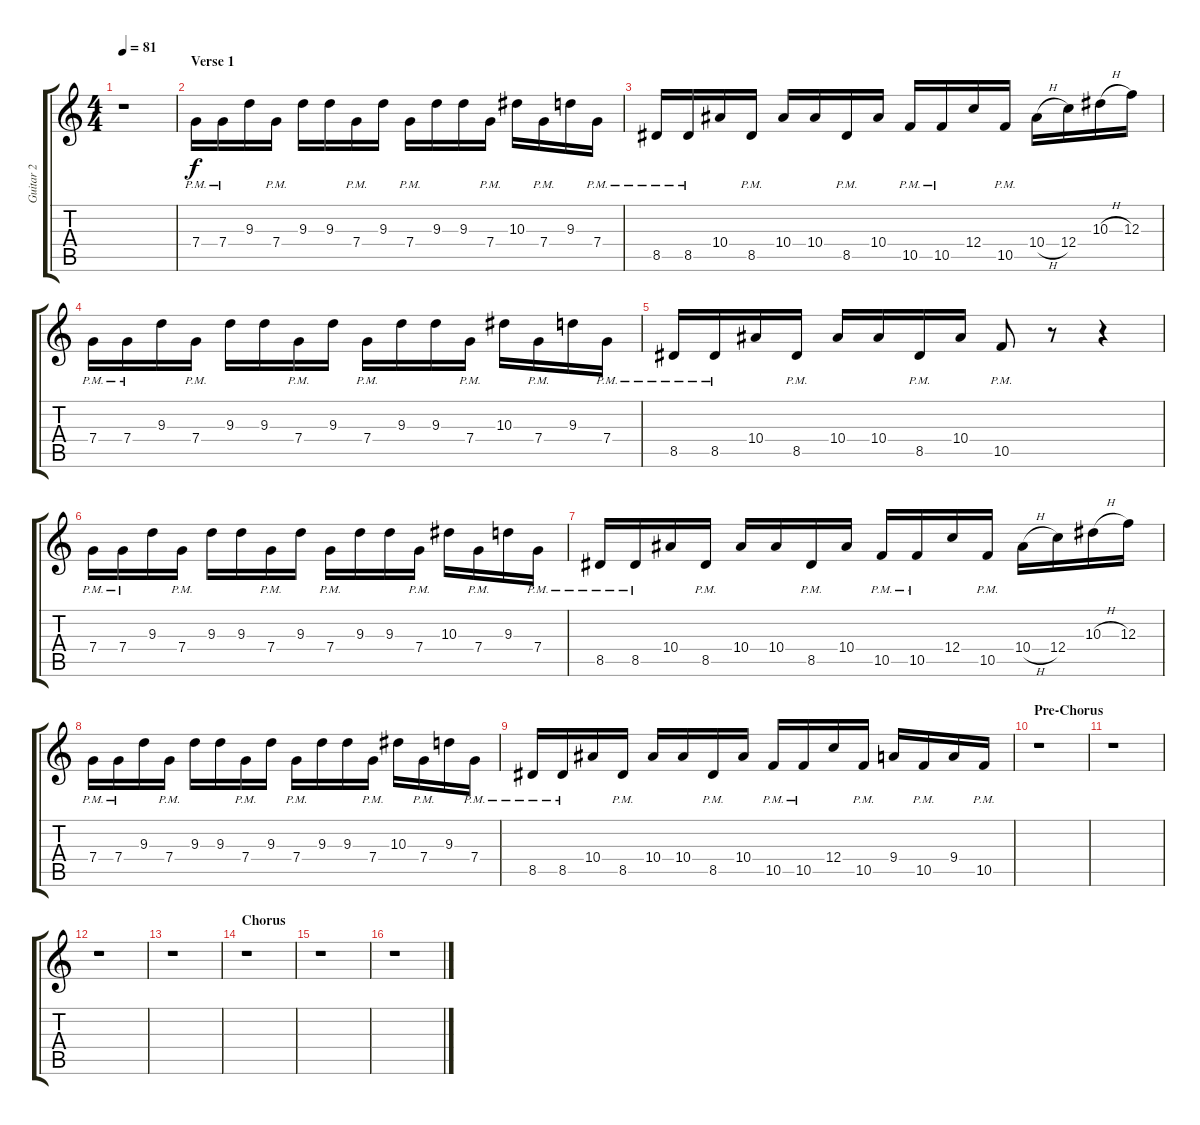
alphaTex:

\track ("Guitar 2" "Guitar 2") {instrument electricguitarclean}
\staff {score tabs}
\tuning (D4 A3 F3 C3 G2 C2) {hide}
\ts (4 4)
\tempo 81
\clef g2
\ks c
r.1{dy f} |
\section ("" "Verse 1")
7.4{pm}.16 7.4{pm}.16 9.3.16 7.4{pm}.16 9.3.16 9.3.16 7.4{pm}.16 9.3.16 7.4{pm}.16 9.3.16 9.3.16 7.4{pm}.16 10.3.16 7.4{pm}.16 9.3.16 7.4{pm}.16 |
8.5{pm}.16 8.5{pm}.16 10.4.16 8.5{pm}.16 10.4.16 10.4.16 8.5{pm}.16 10.4.16 10.5{pm}.16 10.5{pm}.16 12.4.16 10.5{pm}.16 10.4{h}.16 12.4.16 10.3{h}.16 12.3.16 |
7.4{pm}.16 7.4{pm}.16 9.3.16 7.4{pm}.16 9.3.16 9.3.16 7.4{pm}.16 9.3.16 7.4{pm}.16 9.3.16 9.3.16 7.4{pm}.16 10.3.16 7.4{pm}.16 9.3.16 7.4{pm}.16 |
8.5{pm}.16 8.5{pm}.16 10.4.16 8.5{pm}.16 10.4.16 10.4.16 8.5{pm}.16 10.4.16 10.5{pm}.8 r.8 r.4 |
7.4{pm}.16 7.4{pm}.16 9.3.16 7.4{pm}.16 9.3.16 9.3.16 7.4{pm}.16 9.3.16 7.4{pm}.16 9.3.16 9.3.16 7.4{pm}.16 10.3.16 7.4{pm}.16 9.3.16 7.4{pm}.16 |
8.5{pm}.16 8.5{pm}.16 10.4.16 8.5{pm}.16 10.4.16 10.4.16 8.5{pm}.16 10.4.16 10.5{pm}.16 10.5{pm}.16 12.4.16 10.5{pm}.16 10.4{h}.16 12.4.16 10.3{h}.16 12.3.16 |
7.4{pm}.16 7.4{pm}.16 9.3.16 7.4{pm}.16 9.3.16 9.3.16 7.4{pm}.16 9.3.16 7.4{pm}.16 9.3.16 9.3.16 7.4{pm}.16 10.3.16 7.4{pm}.16 9.3.16 7.4{pm}.16 |
8.5{pm}.16 8.5{pm}.16 10.4.16 8.5{pm}.16 10.4.16 10.4.16 8.5{pm}.16 10.4.16 10.5{pm}.16 10.5{pm}.16 12.4.16 10.5{pm}.16 9.4.16 10.5{pm}.16 9.4.16 10.5{pm}.16 |
\section ("" "Pre-Chorus")
r.1 |
r.1 |
r.1 |
r.1 |
\section ("" "Chorus")
r.1 |
r.1 |
r.1
